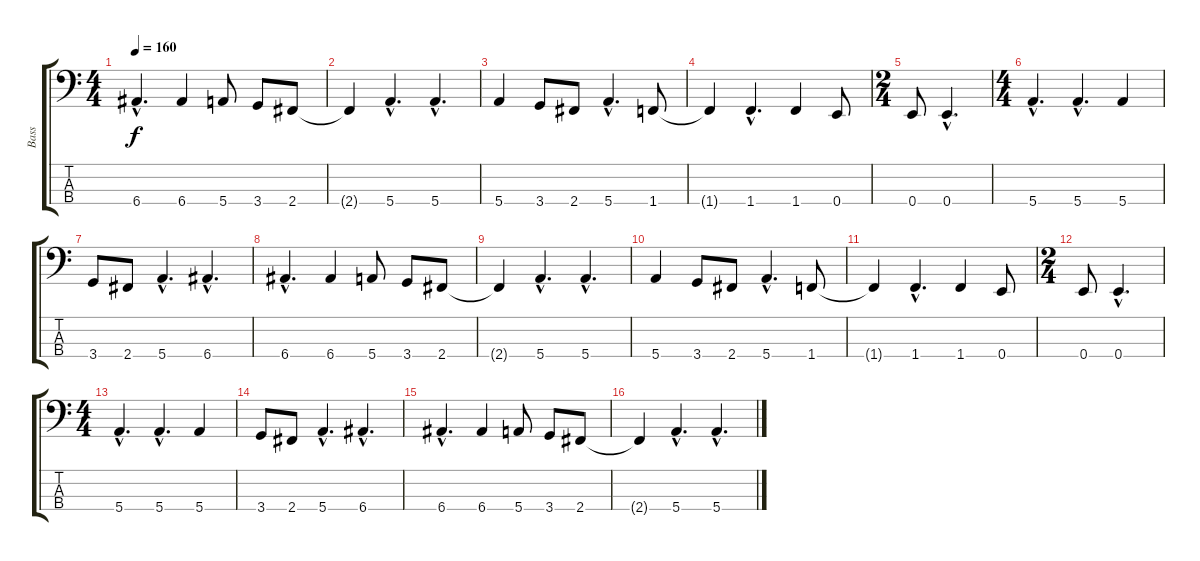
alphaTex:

\track ("Bass" "Bass") {instrument electricbasspick}
\staff {score tabs}
\tuning (G2 D2 A1 E1) {hide}
\ts (4 4)
\tempo 160
\clef f4
\ks c
6.4{hac}.4{d dy f} 6.4.4 5.4.8 3.4.8 2.4.8 |
2.4{t}.4 5.4{hac}.4{d} 5.4{hac}.4{d} |
5.4.4 3.4.8 2.4.8 5.4{hac}.4{d} 1.4.8 |
1.4{t}.4 1.4{hac}.4{d} 1.4.4 0.4.8 |
\ts (2 4)
0.4.8 0.4{hac}.4{d} |
\ts (4 4)
5.4{hac}.4{d} 5.4{hac}.4{d} 5.4.4 |
3.4.8 2.4.8 5.4{hac}.4{d} 6.4{hac}.4{d} |
6.4{hac}.4{d} 6.4.4 5.4.8 3.4.8 2.4.8 |
2.4{t}.4 5.4{hac}.4{d} 5.4{hac}.4{d} |
5.4.4 3.4.8 2.4.8 5.4{hac}.4{d} 1.4.8 |
1.4{t}.4 1.4{hac}.4{d} 1.4.4 0.4.8 |
\ts (2 4)
0.4.8 0.4{hac}.4{d} |
\ts (4 4)
5.4{hac}.4{d} 5.4{hac}.4{d} 5.4.4 |
3.4.8 2.4.8 5.4{hac}.4{d} 6.4{hac}.4{d} |
6.4{hac}.4{d} 6.4.4 5.4.8 3.4.8 2.4.8 |
2.4{t}.4 5.4{hac}.4{d} 5.4{hac}.4{d}
